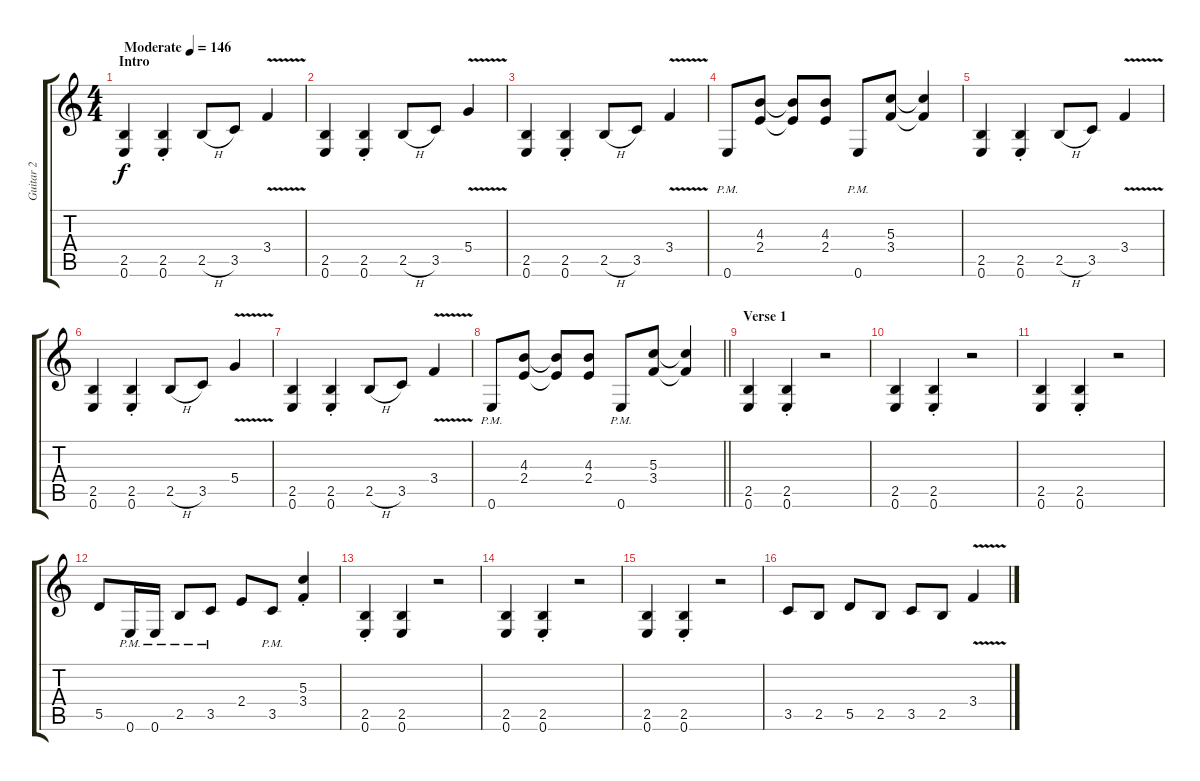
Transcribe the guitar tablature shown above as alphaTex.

\track ("Guitar 2" "Guitar 2") {instrument distortionguitar}
\staff {score tabs}
\tuning (E4 B3 G3 D3 A2 E2) {hide}
\ts (4 4)
\section ("" "Intro")
\tempo (146 "Moderate")
\clef g2
\ks c
(2.5 0.6).4{dy f instrument distortionguitar} (2.5{st} 0.6{st}).4 2.5{h}.8 3.5.8 3.4{v}.4 |
(2.5 0.6).4 (2.5{st} 0.6{st}).4 2.5{h}.8 3.5.8 5.4{v}.4 |
(2.5 0.6).4 (2.5{st} 0.6{st}).4 2.5{h}.8 3.5.8 3.4{v}.4 |
0.6{pm}.8 (4.3 2.4).8 (4.3{t} 2.4{t}).8 (4.3 2.4).8 0.6{pm}.8 (5.3 3.4).8 (5.3{t} 3.4{t}).4 |
(2.5 0.6).4 (2.5{st} 0.6{st}).4 2.5{h}.8 3.5.8 3.4{v}.4 |
(2.5 0.6).4 (2.5{st} 0.6{st}).4 2.5{h}.8 3.5.8 5.4{v}.4 |
(2.5 0.6).4 (2.5{st} 0.6{st}).4 2.5{h}.8 3.5.8 3.4{v}.4 |
\barLineRight lightlight
0.6{pm}.8 (4.3 2.4).8 (4.3{t} 2.4{t}).8 (4.3 2.4).8 0.6{pm}.8 (5.3 3.4).8 (5.3{t} 3.4{t}).4 |
\section ("" "Verse 1")
(2.5 0.6).4 (2.5{st} 0.6{st}).4 r.2 |
(2.5 0.6).4 (2.5{st} 0.6{st}).4 r.2 |
(2.5 0.6).4 (2.5{st} 0.6{st}).4 r.2 |
5.5.8 0.6{pm}.16 0.6{pm}.16 2.5{pm}.8 3.5{pm}.8 2.4.8 3.5{pm}.8 (5.3{st} 3.4{st}).4 |
(2.5{st} 0.6{st}).4 (2.5 0.6).4 r.2 |
(2.5 0.6).4 (2.5{st} 0.6{st}).4 r.2 |
(2.5 0.6).4 (2.5{st} 0.6{st}).4 r.2 |
3.5.8 2.5.8 5.5.8 2.5.8 3.5.8 2.5.8 3.4{v}.4
